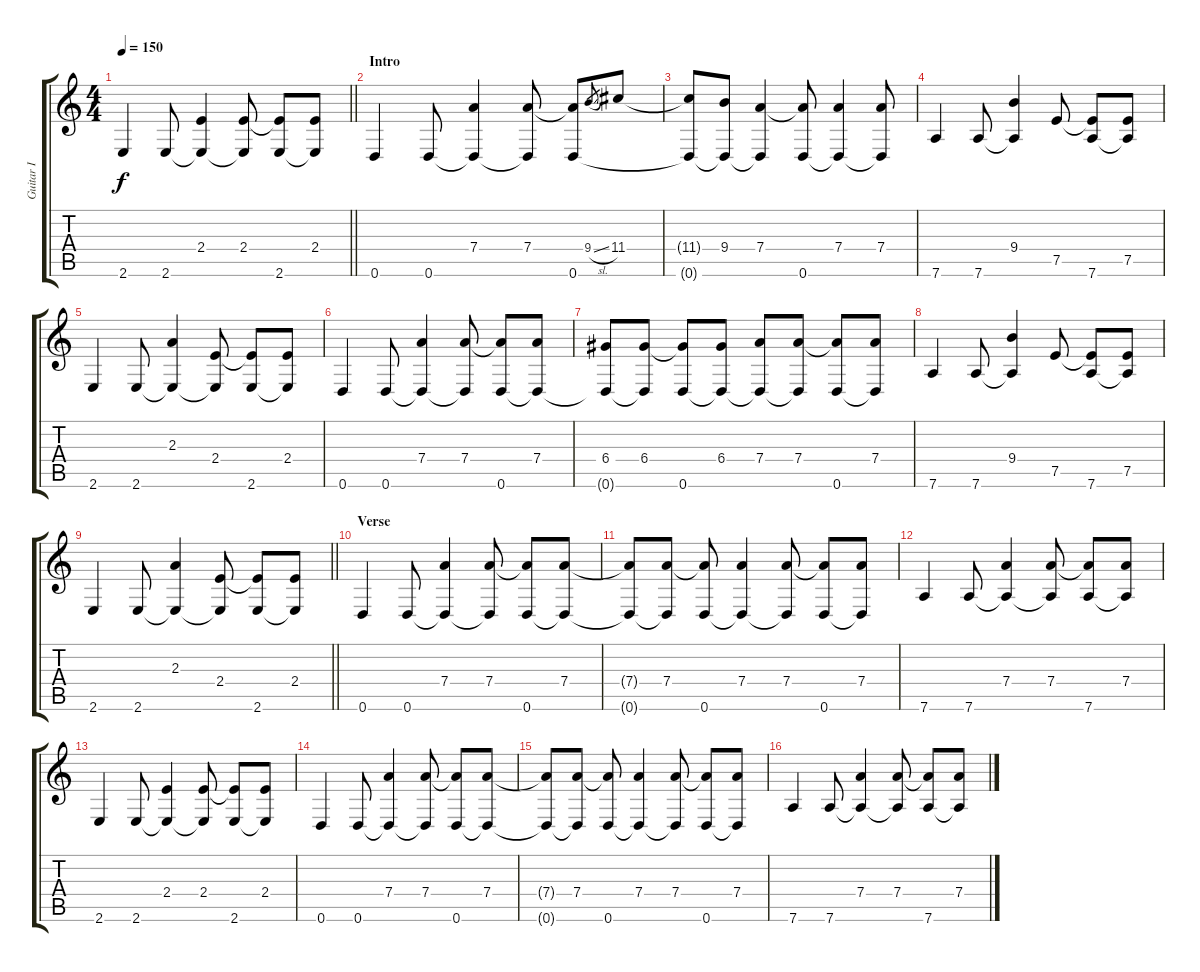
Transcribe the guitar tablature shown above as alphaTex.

\track ("Guitar I" "Guitar I") {instrument distortionguitar}
\staff {score tabs}
\tuning (E4 B3 G3 D3 A2 D2) {hide}
\ts (4 4)
\tempo 150
\clef g2
\barLineRight lightlight
\ks c
2.6.4{dy f} 2.6.8 (2.4 2.6{t}).4 (2.4 2.6{t}).8 (2.4{t} 2.6).8 (2.4 2.6{t}).8 |
\section ("" "Intro")
0.6.4 0.6.8 (7.4 0.6{t}).4 (7.4 0.6{t}).8 (7.4{t} 0.6).8 9.4{sl}.8{gr} 11.4.8 |
(11.4{t} 0.6{t}).8 (9.4 0.6{t}).8 (7.4 0.6{t}).4 (7.4{t} 0.6).8 (7.4 0.6{t}).4 (7.4 0.6{t}).8 |
7.6.4 7.6.8 (9.4 7.6{t}).4 7.5.8 (7.5{t} 7.6).8 (7.5 7.6{t}).8 |
2.6.4 2.6.8 (2.3 2.6{t}).4 (2.4 2.6{t}).8 (2.4{t} 2.6).8 (2.4 2.6{t}).8 |
0.6.4 0.6.8 (7.4 0.6{t}).4 (7.4 0.6{t}).8 (7.4{t} 0.6).8 (7.4 0.6{t}).8 |
(6.4 0.6{t}).8 (6.4 0.6{t}).8 (6.4{t} 0.6).8 (6.4 0.6{t}).8 (7.4 0.6{t}).8 (7.4 0.6{t}).8 (7.4{t} 0.6).8 (7.4 0.6{t}).8 |
7.6.4 7.6.8 (9.4 7.6{t}).4 7.5.8 (7.5{t} 7.6).8 (7.5 7.6{t}).8 |
\barLineRight lightlight
2.6.4 2.6.8 (2.3 2.6{t}).4 (2.4 2.6{t}).8 (2.4{t} 2.6).8 (2.4 2.6{t}).8 |
\section ("" "Verse")
0.6.4 0.6.8 (7.4 0.6{t}).4 (7.4 0.6{t}).8 (7.4{t} 0.6).8 (7.4 0.6{t}).8 |
(7.4{t} 0.6{t}).8 (7.4 0.6{t}).8 (7.4{t} 0.6).8 (7.4 0.6{t}).4 (7.4 0.6{t}).8 (7.4{t} 0.6).8 (7.4 0.6{t}).8 |
7.6.4 7.6.8 (7.4 7.6{t}).4 (7.4 7.6{t}).8 (7.4{t} 7.6).8 (7.4 7.6{t}).8 |
2.6.4 2.6.8 (2.4 2.6{t}).4 (2.4 2.6{t}).8 (2.4{t} 2.6).8 (2.4 2.6{t}).8 |
0.6.4 0.6.8 (7.4 0.6{t}).4 (7.4 0.6{t}).8 (7.4{t} 0.6).8 (7.4 0.6{t}).8 |
(7.4{t} 0.6{t}).8 (7.4 0.6{t}).8 (7.4{t} 0.6).8 (7.4 0.6{t}).4 (7.4 0.6{t}).8 (7.4{t} 0.6).8 (7.4 0.6{t}).8 |
7.6.4 7.6.8 (7.4 7.6{t}).4 (7.4 7.6{t}).8 (7.4{t} 7.6).8 (7.4 7.6{t}).8
